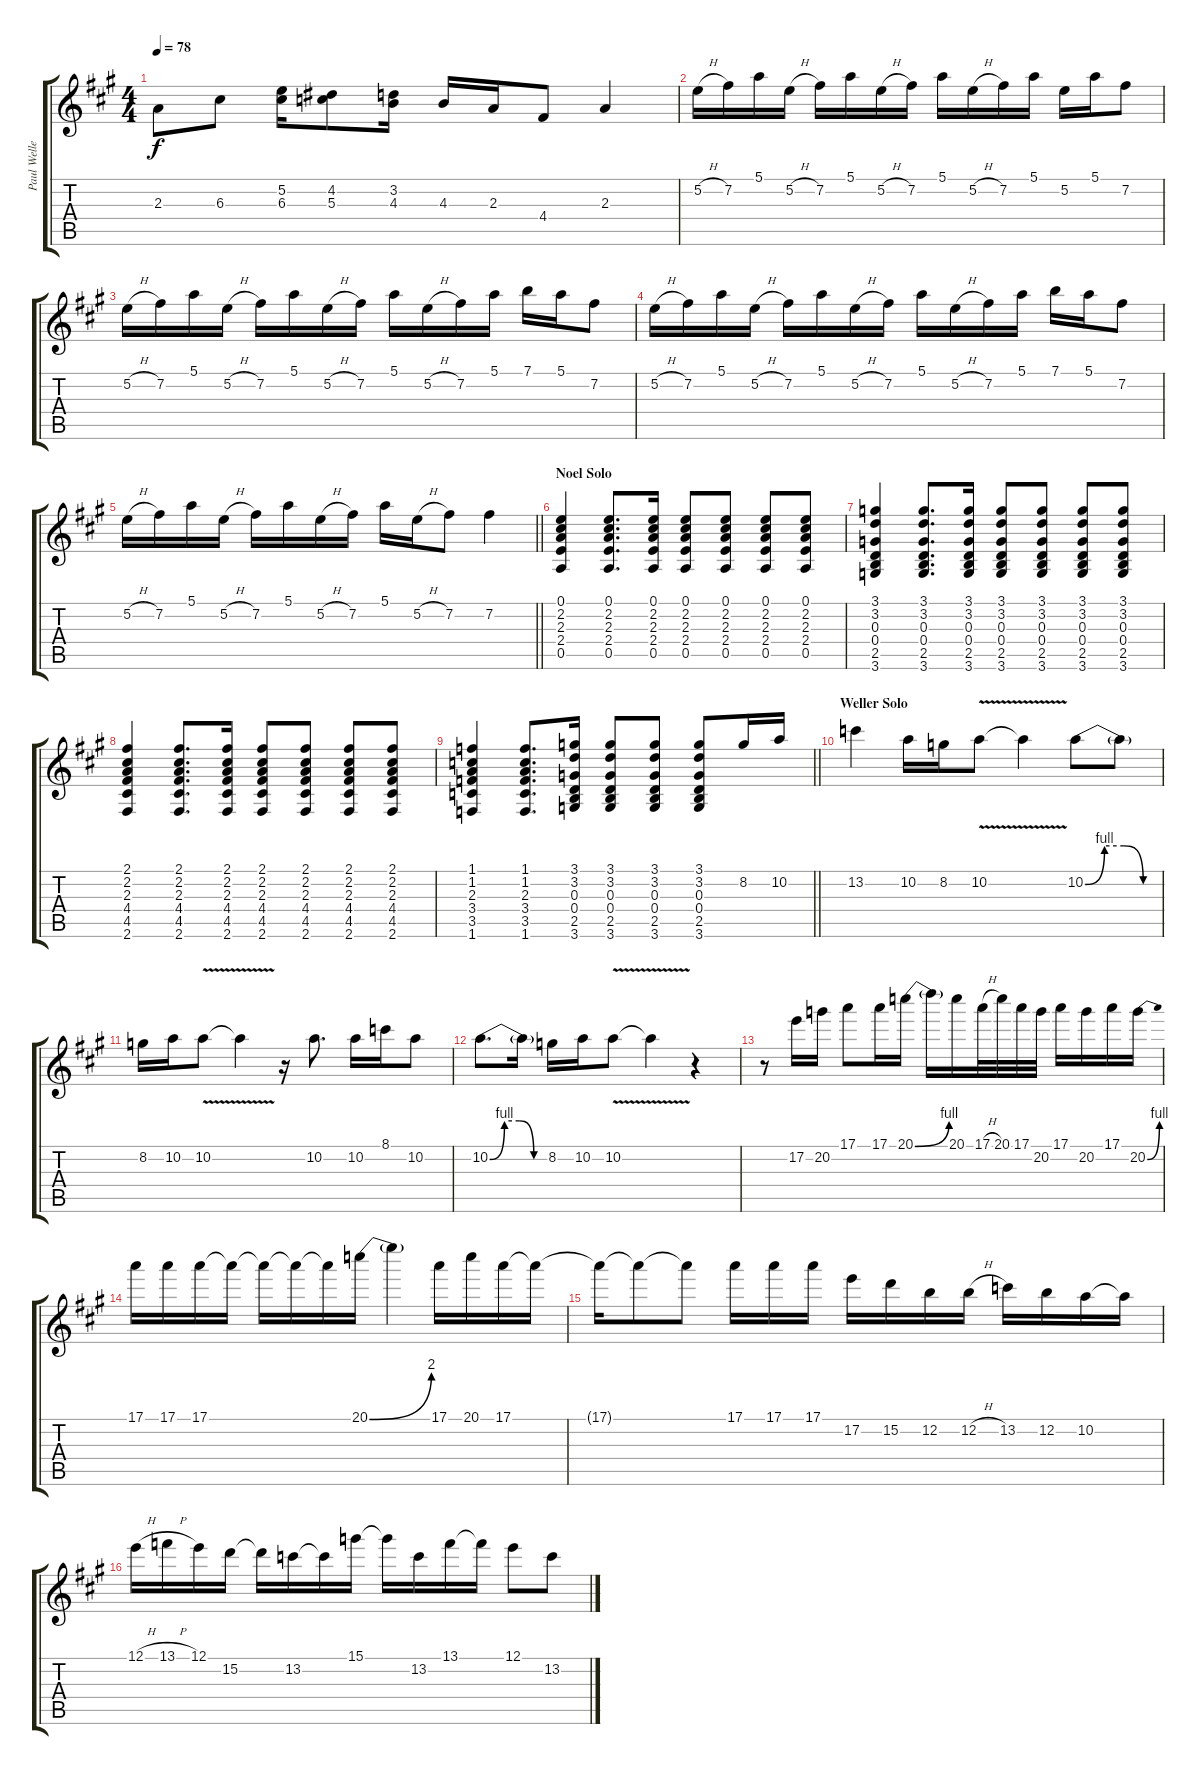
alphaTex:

\track ("Paul Weller (Guitar 3)" "Paul Welle") {instrument distortionguitar}
\staff {score tabs}
\tuning (E4 B3 G3 D3 A2 E2) {hide}
\ts (4 4)
\tempo 78
\clef g2
\ks a
2.3.8{dy f} 6.3.8 (5.2 6.3).16 (4.2 5.3).8 (3.2 4.3).16 4.3.16 2.3.16 4.4.8 2.3.4 |
5.2{h}.16 7.2.16 5.1.16 5.2{h}.16 7.2.16 5.1.16 5.2{h}.16 7.2.16 5.1.16 5.2{h}.16 7.2.16 5.1.16 5.2.16 5.1.16 7.2.8 |
5.2{h}.16 7.2.16 5.1.16 5.2{h}.16 7.2.16 5.1.16 5.2{h}.16 7.2.16 5.1.16 5.2{h}.16 7.2.16 5.1.16 7.1.16 5.1.16 7.2.8 |
5.2{h}.16 7.2.16 5.1.16 5.2{h}.16 7.2.16 5.1.16 5.2{h}.16 7.2.16 5.1.16 5.2{h}.16 7.2.16 5.1.16 7.1.16 5.1.16 7.2.8 |
\barLineRight lightlight
5.2{h}.16 7.2.16 5.1.16 5.2{h}.16 7.2.16 5.1.16 5.2{h}.16 7.2.16 5.1.16 5.2{h}.16 7.2.8 7.2.4 |
\section ("" "Noel Solo")
(0.1 2.2 2.3 2.4 0.5).4 (0.1 2.2 2.3 2.4 0.5).8{d} (0.1 2.2 2.3 2.4 0.5).16 (0.1 2.2 2.3 2.4 0.5).8 (0.1 2.2 2.3 2.4 0.5).8 (0.1 2.2 2.3 2.4 0.5).8 (0.1 2.2 2.3 2.4 0.5).8 |
(3.1 3.2 0.3 0.4 2.5 3.6).4 (3.1 3.2 0.3 0.4 2.5 3.6).8{d} (3.1 3.2 0.3 0.4 2.5 3.6).16 (3.1 3.2 0.3 0.4 2.5 3.6).8 (3.1 3.2 0.3 0.4 2.5 3.6).8 (3.1 3.2 0.3 0.4 2.5 3.6).8 (3.1 3.2 0.3 0.4 2.5 3.6).8 |
(2.1 2.2 2.3 4.4 4.5 2.6).4 (2.1 2.2 2.3 4.4 4.5 2.6).8{d} (2.1 2.2 2.3 4.4 4.5 2.6).16 (2.1 2.2 2.3 4.4 4.5 2.6).8 (2.1 2.2 2.3 4.4 4.5 2.6).8 (2.1 2.2 2.3 4.4 4.5 2.6).8 (2.1 2.2 2.3 4.4 4.5 2.6).8 |
\barLineRight lightlight
(1.1 1.2 2.3 3.4 3.5 1.6).4 (1.1 1.2 2.3 3.4 3.5 1.6).8{d} (3.1 3.2 0.3 0.4 2.5 3.6).16 (3.1 3.2 0.3 0.4 2.5 3.6).8 (3.1 3.2 0.3 0.4 2.5 3.6).8 (3.1 3.2 0.3 0.4 2.5 3.6).8 8.2.16 10.2.16 |
\section ("" "Weller Solo")
13.2.4 10.2.16 8.2.16 10.2{v}.8 10.2{t}.4 10.2{be (custom 0 0 15 4 30 4 45 0 60 0)}.8 10.2{t}.8 |
8.2.16 10.2.16 10.2{v}.8 10.2{t}.4 r.16 10.2.8{d} 10.2.16 8.1.16 10.2.8 |
10.2{be (custom 0 0 15 4 30 4 45 0 60 0)}.8{d} 10.2{t}.16 8.2.16 10.2.16 10.2{v}.8 10.2{t}.4 r.4 |
r.8 17.2.16 20.2.16 17.1.8 17.1.16 20.1{be (bend 0 0 60 4)}.16 20.1{t}.16 20.1.16 17.1{h}.32 20.1.32 17.1.32 20.2.32 17.1.16 20.2.16 17.1.16 20.2{be (bend 0 0 60 4)}.16 |
17.1.16 17.1.16 17.1.16 17.1{t}.16 17.1{t}.16 17.1{t}.16 17.1{t}.16 20.1{be (bend 0 0 60 8)}.16 20.1{t}.4 17.1.16 20.1.16 17.1.16 17.1{t}.16 |
17.1{t}.16 17.1{t}.8 17.1{t}.8 17.1.16 17.1.16 17.1.16 17.2.16 15.2.16 12.2.16 12.2{h}.16 13.2.16 12.2.16 10.2.16 10.2{t}.16 |
12.1{h}.16 13.1{h}.16 12.1.16 15.2.16 15.2{t}.16 13.2.16 13.2{t}.16 15.1.16 15.1{t}.16 13.2.16 13.1.16 13.1{t}.16 12.1.8 13.2.8
